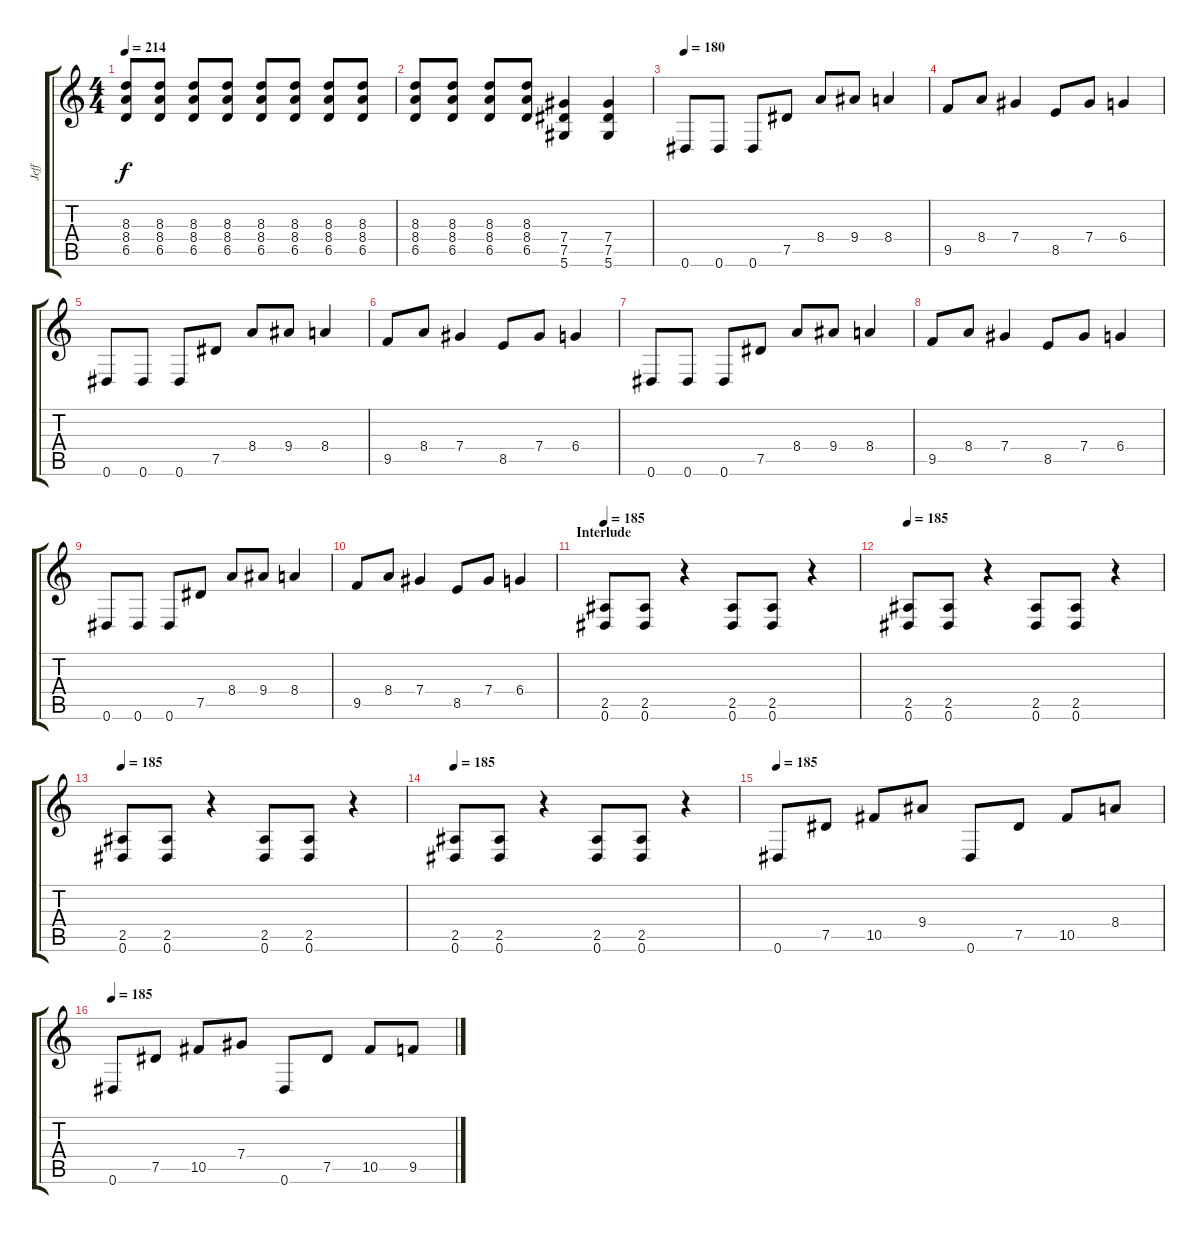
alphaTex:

\track ("Jeff" "Jeff") {instrument distortionguitar}
\staff {score tabs}
\tuning (Eb4 Bb3 Gb3 Db3 Ab2 Eb2) {hide}
\ts (4 4)
\tempo 214
\clef g2
\ks c
(8.3 8.4 6.5).8{dy f} (8.3 8.4 6.5).8 (8.3 8.4 6.5).8 (8.3 8.4 6.5).8 (8.3 8.4 6.5).8 (8.3 8.4 6.5).8 (8.3 8.4 6.5).8 (8.3 8.4 6.5).8 |
(8.3 8.4 6.5).8 (8.3 8.4 6.5).8 (8.3 8.4 6.5).8 (8.3 8.4 6.5).8 (7.4 7.5 5.6).4 (7.4 7.5 5.6).4 |
\tempo 180
0.6.8 0.6.8 0.6.8 7.5.8 8.4.8 9.4.8 8.4.4 |
9.5.8 8.4.8 7.4.4 8.5.8 7.4.8 6.4.4 |
0.6.8 0.6.8 0.6.8 7.5.8 8.4.8 9.4.8 8.4.4 |
9.5.8 8.4.8 7.4.4 8.5.8 7.4.8 6.4.4 |
0.6.8 0.6.8 0.6.8 7.5.8 8.4.8 9.4.8 8.4.4 |
9.5.8 8.4.8 7.4.4 8.5.8 7.4.8 6.4.4 |
0.6.8 0.6.8 0.6.8 7.5.8 8.4.8 9.4.8 8.4.4 |
9.5.8 8.4.8 7.4.4 8.5.8 7.4.8 6.4.4 |
\section ("" "Interlude")
\tempo 185
(2.5 0.6).8 (2.5 0.6).8 r.4 (2.5 0.6).8 (2.5 0.6).8 r.4 |
\tempo 185
(2.5 0.6).8 (2.5 0.6).8 r.4 (2.5 0.6).8 (2.5 0.6).8 r.4 |
\tempo 185
(2.5 0.6).8 (2.5 0.6).8 r.4 (2.5 0.6).8 (2.5 0.6).8 r.4 |
\tempo 185
(2.5 0.6).8 (2.5 0.6).8 r.4 (2.5 0.6).8 (2.5 0.6).8 r.4 |
\tempo 185
0.6.8 7.5.8 10.5.8 9.4.8 0.6.8 7.5.8 10.5.8 8.4.8 |
\tempo 185
0.6.8 7.5.8 10.5.8 7.4.8 0.6.8 7.5.8 10.5.8 9.5.8
